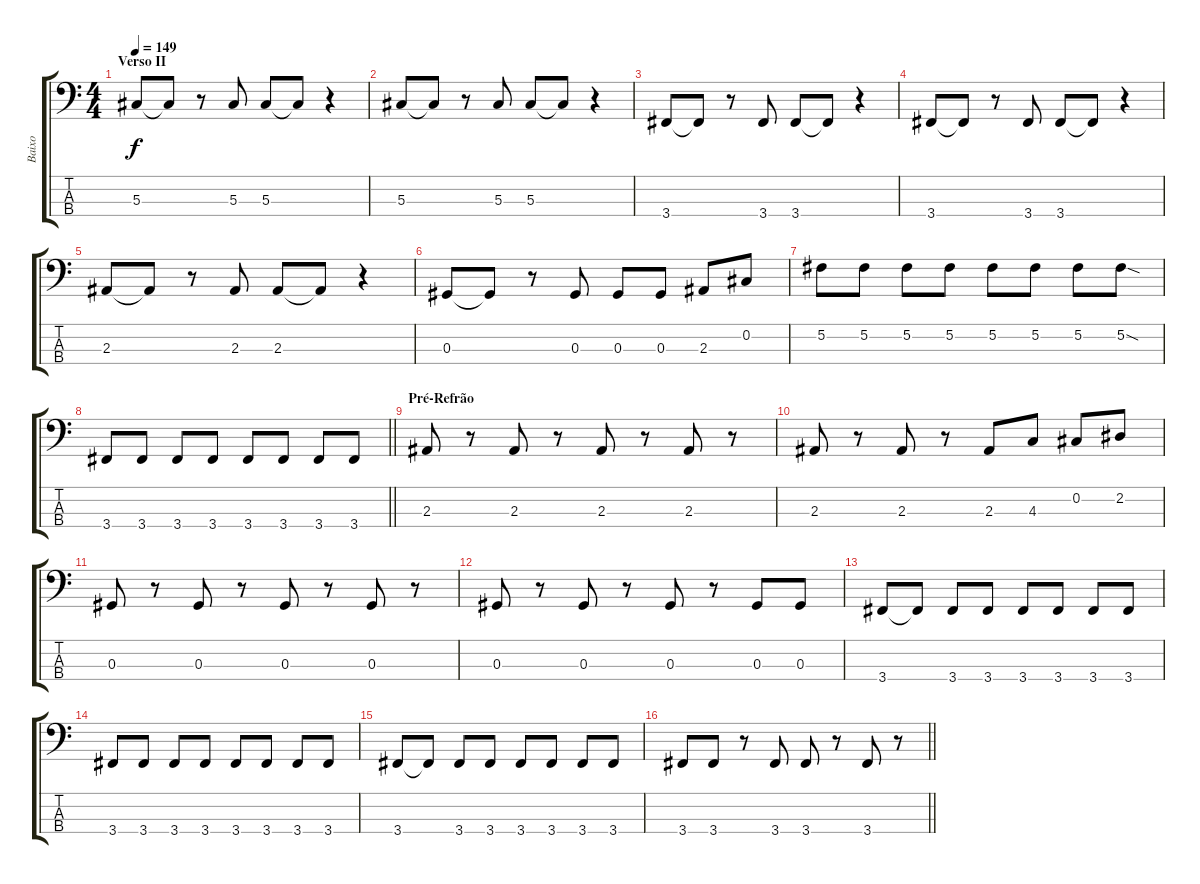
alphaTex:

\track ("Baixo" "Baixo") {instrument electricbassfinger}
\staff {score tabs}
\tuning (Gb2 Db2 Ab1 Eb1) {hide}
\ts (4 4)
\section ("" "Verso II")
\tempo 149
\clef f4
\ks c
5.3.8{dy f} 5.3{t}.8 r.8 5.3.8 5.3.8 5.3{t}.8 r.4 |
5.3.8 5.3{t}.8 r.8 5.3.8 5.3.8 5.3{t}.8 r.4 |
3.4.8 3.4{t}.8 r.8 3.4.8 3.4.8 3.4{t}.8 r.4 |
3.4.8 3.4{t}.8 r.8 3.4.8 3.4.8 3.4{t}.8 r.4 |
2.3.8 2.3{t}.8 r.8 2.3.8 2.3.8 2.3{t}.8 r.4 |
0.3.8 0.3{t}.8 r.8 0.3.8 0.3.8 0.3.8 2.3.8 0.2.8 |
5.2.8 5.2.8 5.2.8 5.2.8 5.2.8 5.2.8 5.2.8 5.2{sod}.8 |
\barLineRight lightlight
3.4.8 3.4.8 3.4.8 3.4.8 3.4.8 3.4.8 3.4.8 3.4.8 |
\section ("" "Pré-Refrão")
2.3.8 r.8 2.3.8 r.8 2.3.8 r.8 2.3.8 r.8 |
2.3.8 r.8 2.3.8 r.8 2.3.8 4.3.8 0.2.8 2.2.8 |
0.3.8 r.8 0.3.8 r.8 0.3.8 r.8 0.3.8 r.8 |
0.3.8 r.8 0.3.8 r.8 0.3.8 r.8 0.3.8 0.3.8 |
3.4.8 3.4{t}.8 3.4.8 3.4.8 3.4.8 3.4.8 3.4.8 3.4.8 |
3.4.8 3.4.8 3.4.8 3.4.8 3.4.8 3.4.8 3.4.8 3.4.8 |
3.4.8 3.4{t}.8 3.4.8 3.4.8 3.4.8 3.4.8 3.4.8 3.4.8 |
\barLineRight lightlight
3.4.8 3.4.8 r.8 3.4.8 3.4.8 r.8 3.4.8 r.8
